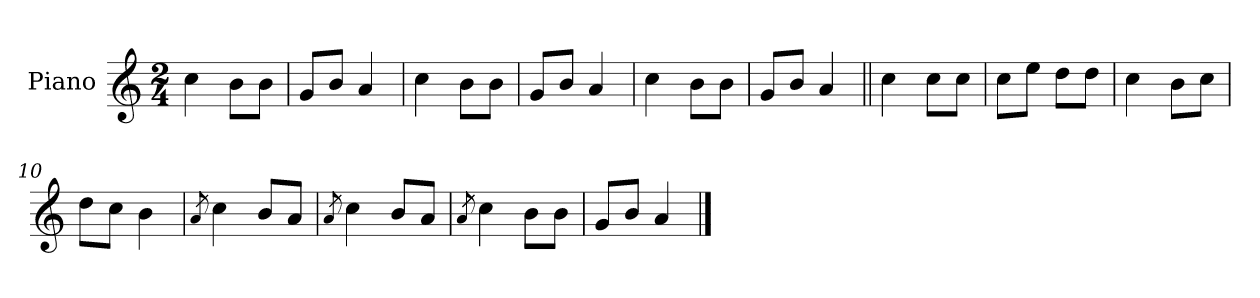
**kern
*part1
*staff1
*I"Piano
*I'Pno.
*clefG2
*k[]
*M2/4
=1
4cc\
8b\L
8b\J
=2
8g/L
8b/J
4a/
=3
4cc\
8b\L
8b\J
=4
8g/L
8b/J
4a/
=5
4cc\
8b\L
8b\J
=6
8g/L
8b/J
4a/
=7||
4cc\
8cc\L
8cc\J
=8
8cc\L
8ee\J
8dd\L
8dd\J
=9
4cc\
8b\L
8cc\J
=10
8dd\L
8cc\J
4b\
!!LO:LB:g=z
=11
8qa/
4cc\
8b/L
8a/J
=12
8qa/
4cc\
8b/L
8a/J
=13
8qa/
4cc\
8b\L
8b\J
=14
8g/L
8b/J
4a/
==
*-
